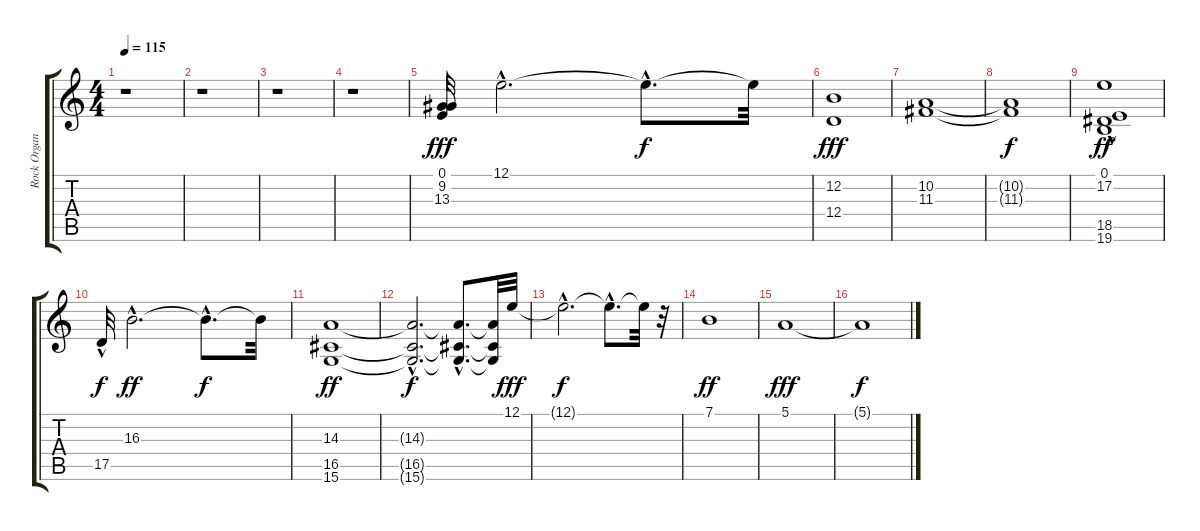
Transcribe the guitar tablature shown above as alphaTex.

\track ("Rock Organ" "Rock Organ") {instrument rockorgan}
\staff {score tabs}
\tuning (E4 B3 G3 D3 A2 E2) {hide}
\ts (4 4)
\tempo 115
\clef g2
\ks c
r.1{dy f} |
r.1 |
r.1 |
r.1 |
(0.1 9.2 13.3).32{dy fff} 12.1{hac}.2{d} 12.1{hac t}.8{d dy f} 12.1{t}.32 |
(12.2 12.4).1{dy fff} |
(10.2 11.3).1 |
(10.2{t} 11.3{t}).1{dy f} |
(0.1{hac} 17.2 18.5{hac} 19.6).1{dy ff} |
17.5{hac}.32{dy f} 16.3{hac}.2{d dy ff} 16.3{hac t}.8{d dy f} 16.3{t}.32 |
(14.3 16.5 15.6).1{dy ff} |
(14.3{hac t} 16.5{hac t} 15.6{hac t}).2{d dy f} (14.3{hac t} 16.5{hac t} 15.6{hac t}).8{d} (14.3{t} 16.5{t} 15.6{t}).32 12.1.32{dy fff} |
12.1{hac t}.2{d dy f} 12.1{hac t}.8{d} 12.1{t}.32 r.32 |
7.1.1{dy ff} |
5.1.1{dy fff} |
5.1{t}.1{dy f}
